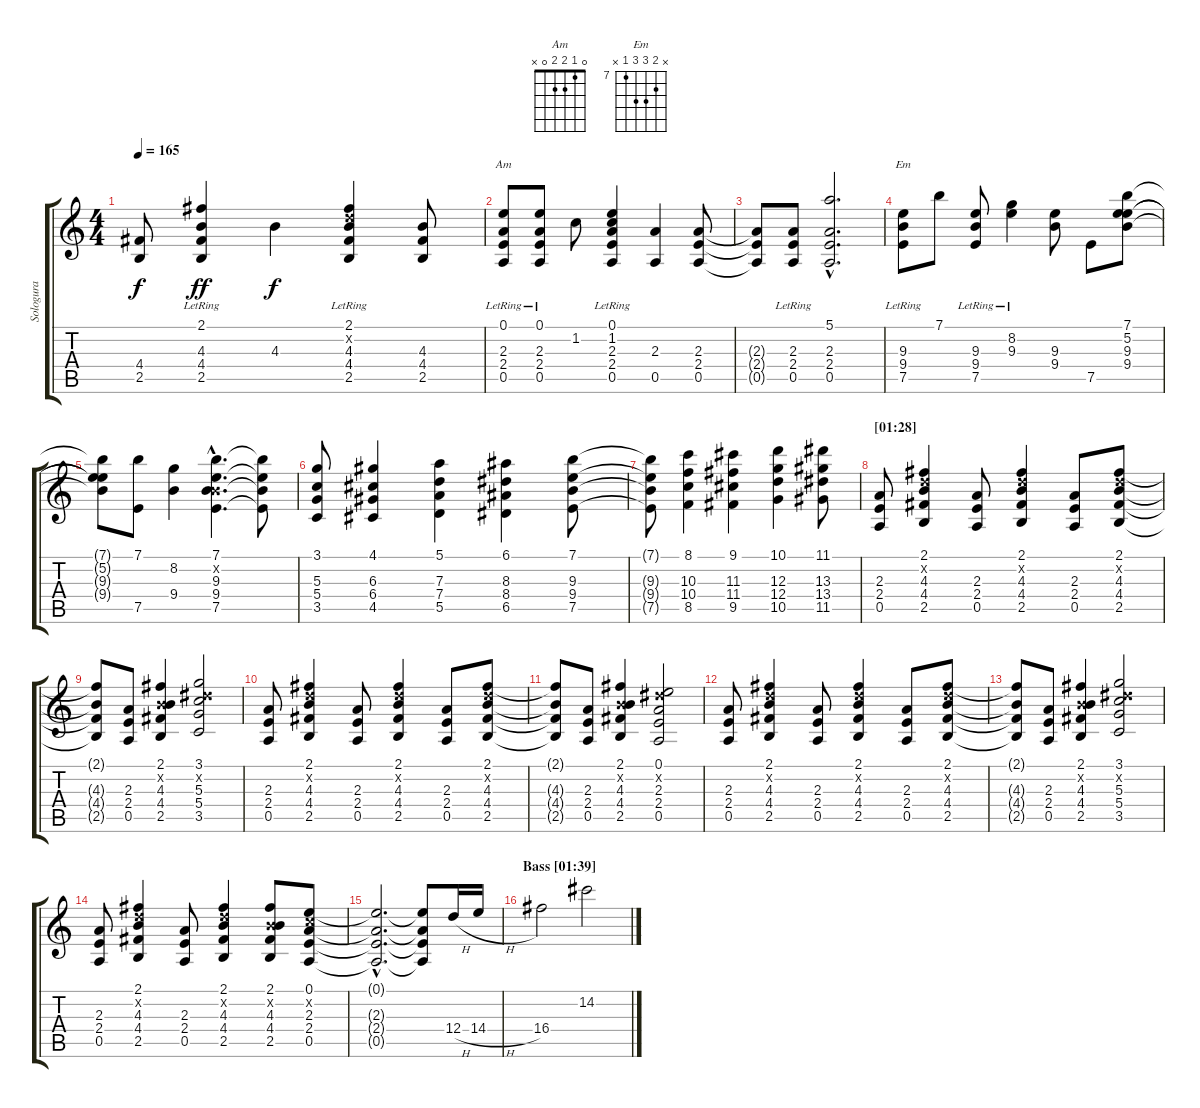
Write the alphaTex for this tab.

\track ("Sologura" "Sologura") {instrument overdrivenguitar}
\staff {score tabs}
\tuning (E4 B3 G3 D3 A2 E2) {hide}
\chord ("Am" 0 1 2 2 0 x)
\chord ("Em" x 8 9 9 7 x) {firstfret 7}
\ts (4 4)
\tempo 165
\clef g2
\ks c
(4.4{t} 2.5{t}).8{dy f} (2.1{lr} 4.3 4.4{lr} 2.5{lr}).4{dy ff} 4.3.4{dy f} (2.1{lr} 3.2{x} 4.3 4.4 2.5).4 (4.3 4.4 2.5).8 |
(0.1 2.3{lr} 2.4{lr} 0.5{lr}).8{ch "Am"} (0.1 2.3{lr} 2.4{lr} 0.5{lr}).8 1.2.8 (0.1{lr} 1.2{lr} 2.3 2.4 0.5).4 (2.3 0.5).4 (2.3 2.4 0.5).8 |
(2.3{t} 2.4{t} 0.5{t}).8 (2.3{lr} 2.4 0.5).8 (5.1{hac} 2.3{hac} 2.4{hac} 0.5{hac}).2{d} |
(9.3{lr} 9.4{lr} 7.5).8{ch "Em"} 7.1.8 (9.3{lr} 9.4{lr} 7.5{lr}).8 (8.2{lr} 9.3).4 (9.3 9.4).8 7.5.8 (7.1 5.2 9.3 9.4).8 |
(7.1{t} 5.2{t} 9.3{t} 9.4{t}).8 (7.1 7.5).8 (8.2 9.4).4 (7.1{hac} 0.2{hac x} 9.3{hac} 9.4{hac} 7.5{hac}).4{d} (7.1{t} 9.3{t} 9.4{t} 7.5{t}).8 |
\section ("" "")
(3.1 5.3 5.4 3.5).8 (4.1 6.3 6.4 4.5).4 (5.1 7.3 7.4 5.5).4 (6.1 8.3 8.4 6.5).4 (7.1 9.3 9.4 7.5).8 |
(7.1{t} 9.3{t} 9.4{t} 7.5{t}).8 (8.1 10.3 10.4 8.5).4 (9.1 11.3 11.4 9.5).4 (10.1 12.3 12.4 10.5).4 (11.1 13.3 13.4 11.5).8 |
\section ("" "[01:28]")
(2.3 2.4 0.5).8 (2.1 3.2{x} 4.3 4.4 2.5).4 (2.3 2.4 0.5).8 (2.1 3.2{x} 4.3 4.4 2.5).4 (2.3 2.4 0.5).8 (2.1 3.2{x} 4.3 4.4 2.5).8 |
(2.1{t} 4.3{t} 4.4{t} 2.5{t}).8 (2.3 2.4 0.5).8 (2.1 0.2{x} 4.3 4.4 2.5).4 (3.1 4.2{x} 5.3 5.4 3.5).2 |
(2.3 2.4 0.5).8 (2.1 3.2{x} 4.3 4.4 2.5).4 (2.3 2.4 0.5).8 (2.1 3.2{x} 4.3 4.4 2.5).4 (2.3 2.4 0.5).8 (2.1 3.2{x} 4.3 4.4 2.5).8 |
(2.1{t} 4.3{t} 4.4{t} 2.5{t}).8 (2.3 2.4 0.5).8 (2.1 0.2{x} 4.3 4.4 2.5).4 (0.1 4.2{x} 2.3 2.4 0.5).2 |
(2.3 2.4 0.5).8 (2.1 3.2{x} 4.3 4.4 2.5).4 (2.3 2.4 0.5).8 (2.1 3.2{x} 4.3 4.4 2.5).4 (2.3 2.4 0.5).8 (2.1 3.2{x} 4.3 4.4 2.5).8 |
(2.1{t} 4.3{t} 4.4{t} 2.5{t}).8 (2.3 2.4 0.5).8 (2.1 0.2{x} 4.3 4.4 2.5).4 (3.1 4.2{x} 5.3 5.4 3.5).2 |
(2.3 2.4 0.5).8 (2.1 3.2{x} 4.3 4.4 2.5).4 (2.3 2.4 0.5).8 (2.1 3.2{x} 4.3 4.4 2.5).4 (2.1 0.2{x} 4.3 4.4 2.5).8 (0.1 1.2{x} 2.3 2.4 0.5).8 |
(0.1{hac t} 2.3{hac t} 2.4{hac t} 0.5{hac t}).2{d} (0.1{t} 2.3{t} 2.4{t} 0.5{t}).8 12.4{h}.16 14.4{h}.16 |
\section ("" "Bass [01:39]")
16.4.2 14.2.2
